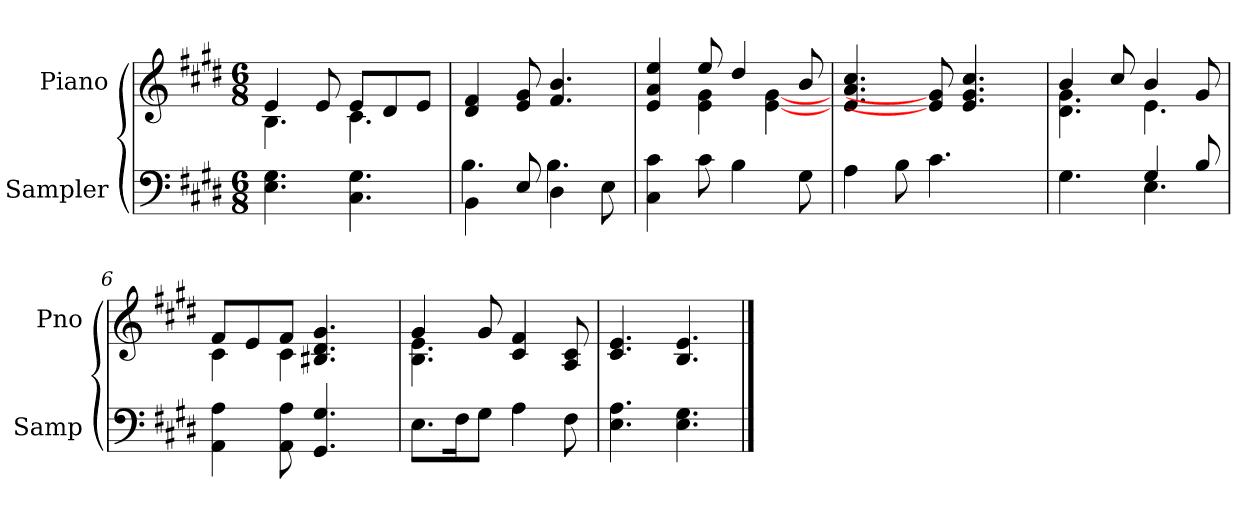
**kern	**kern
*part2	*part1
*staff2	*staff1
*I"Sampler	*I"Piano
*I'Samp	*I'Pno
*clefF4	*clefG2
*k[f#c#g#d#]	*k[f#c#g#d#]
*E:	*E:
*M6/8	*M6/8
=1	=1
*	*^
4.E 4.G#	4e/	4.B
.	8e/	.
4.C# 4.G#	8e/L	4.c#
.	8d#/	.
.	8e/J	.
*	*v	*v
=2	=2
*^	*
4BB\	4.B	4d# 4f#
8E	.	8e 8g#
4D#\	4.B	4.f# 4.b
8E\	.	.
*v	*v	*
=3	=3
*	*^
4C# 4c#	4e 4a 4ee	4ryy
8c#	8ee/	4e 4g#
4B	4dd#/	.
.	.	[4e [4g#
8G#	8b/	.
*	*v	*v
=4	=4
4A	4.e 4.a 4.cc#
8B	.
4.c#	8e] 8g#]
.	4.e 4.g# 4.cc#
8ryy	.
=5	=5
*^	*^
4.G#	4.ryy	4b/	4.d# 4.g#
.	.	8cc#/	.
4G#/	4.E	4b/	4.e
8B/	.	8g#/	.
*v	*v	*	*
=6	=6	=6
4AA 4A	8f#/L	4c#
.	8e/	.
8AA 8A	8f#/J	4c#
4.GG# 4.G#	4.B#X 4.d# 4.g#	.
.	.	4ryy
=7	=7	=7
8.E\L	4g#/	4.B 4.e
16F#\K	.	.
8G#\J	8g#	.
4A	4c# 4f#	4.ryy
8F#	8A 8c#	.
*	*v	*v
=8	=8
4.E 4.A	4.c# 4.e
4.E 4.G#	4.B 4.e
==	==
*-	*-
